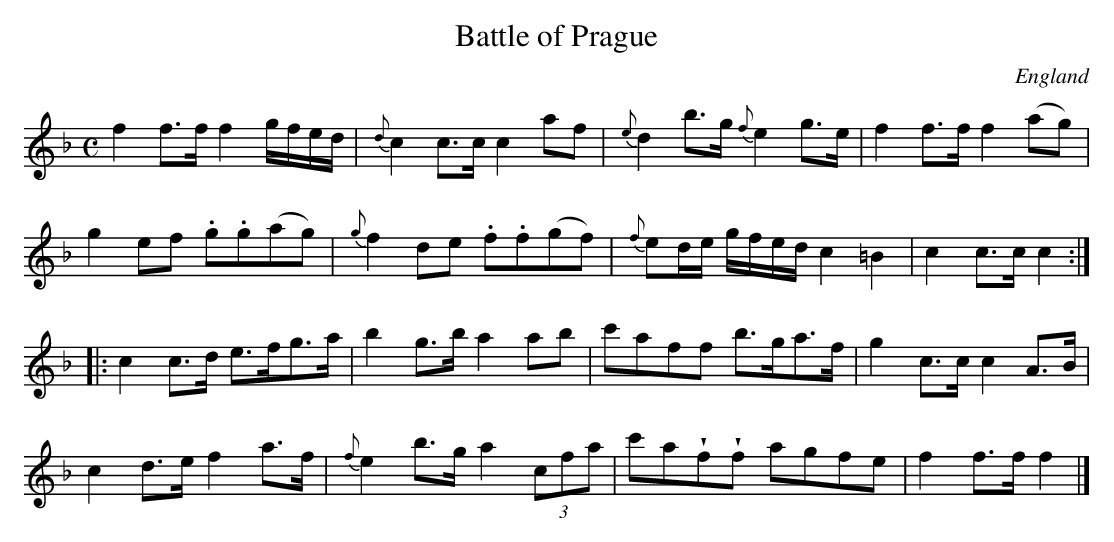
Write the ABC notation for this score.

X:1
T:Battle of Prague
L:1/8
M:C
O:England
U: T=!wedge!
K:F
f2 f>f f2 g/f/e/d/ | {d}c2 c>c c2af | {e}d2 b>g {f}e2 g>e | f2 f>f f2 (ag) |
g2 ef .g.g(ag) | {g}f2 de .f.f(gf) | {f}ed/e/ g/f/e/d/ c2 =B2 | c2 c>c c2 ::
c2 c>d e>fg>a | b2 g>b a2 ab | c'aff b>ga>f | g2 c>c c2 A>B |
c2 d>e f2 a>f | {f}e2 b>g a2 (3cfa | c'aTfTf agfe | f2 f>f f2 |]
